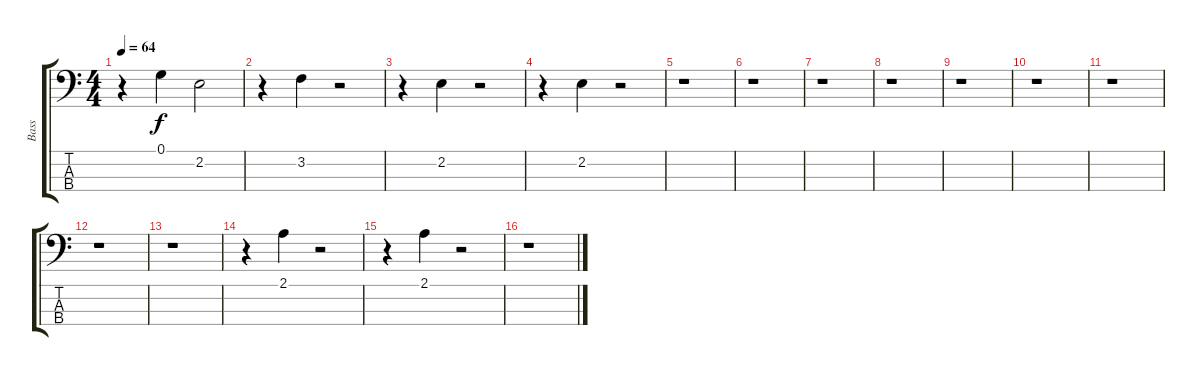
\track ("Bass" "Bass") {instrument fretlessbass}
\staff {score tabs}
\tuning (G2 D2 A1 E1) {hide}
\ts (4 4)
\tempo 64
\clef f4
\ks c
r.4{dy f} 0.1.4 2.2.2 |
r.4 3.2.4 r.2 |
r.4 2.2.4 r.2 |
r.4 2.2.4 r.2 |
r.1 |
r.1 |
r.1 |
r.1 |
r.1 |
r.1 |
r.1 |
r.1 |
r.1 |
r.4 2.1.4 r.2 |
r.4 2.1.4 r.2 |
r.1
